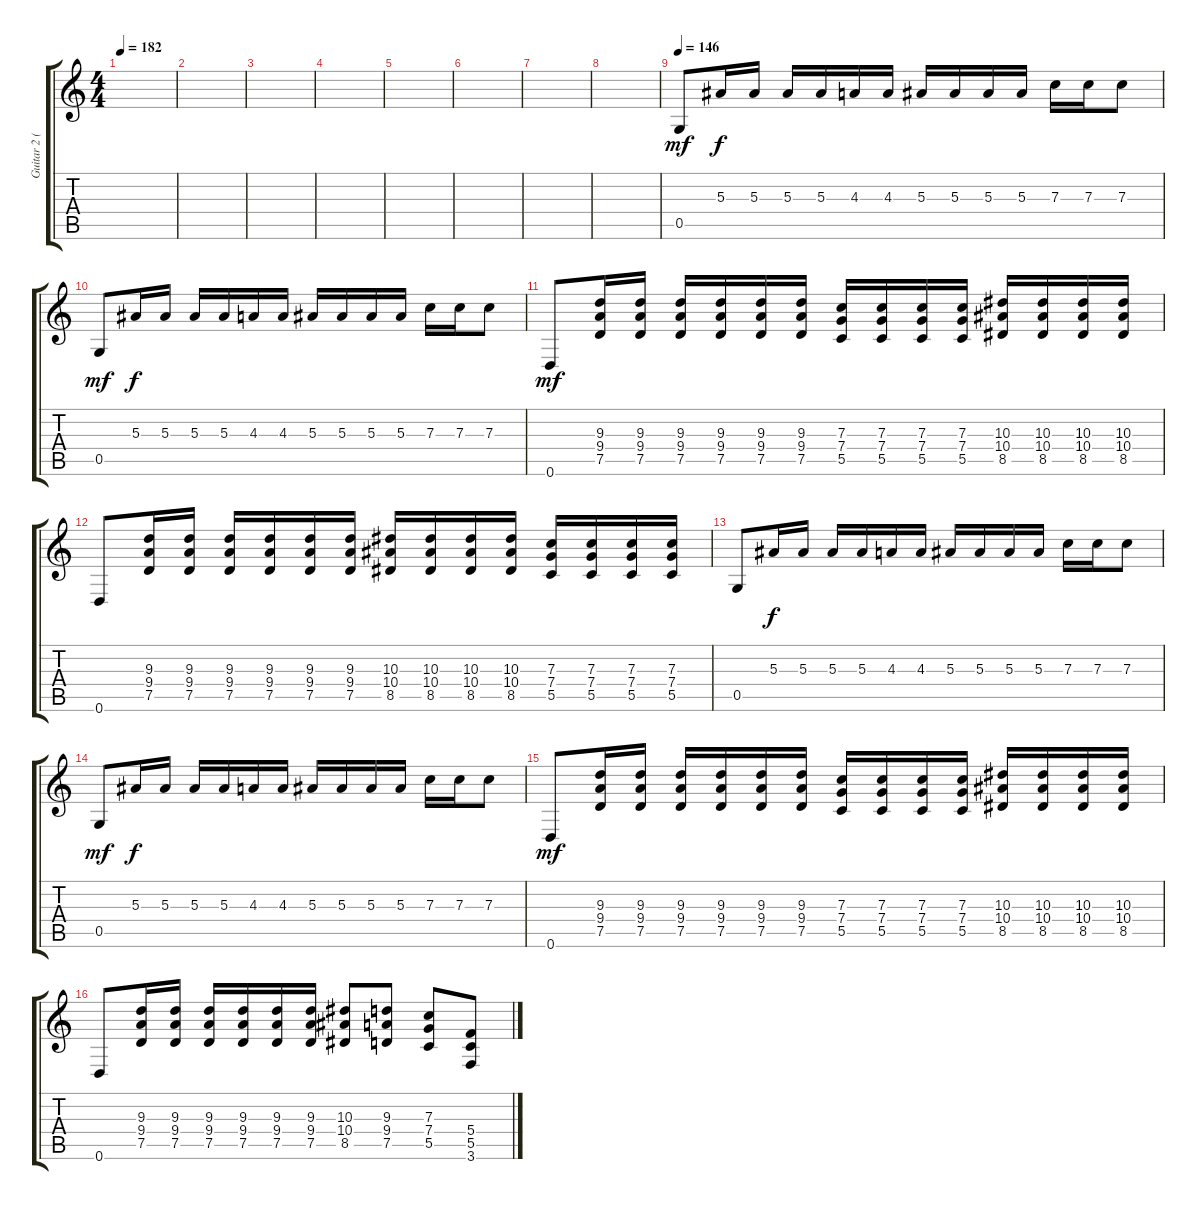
\track ("Guitar 2 (Lead)" "Guitar 2 (") {instrument distortionguitar}
\staff {score tabs}
\tuning (D4 A3 F3 C3 G2 D2) {hide}
\ts (4 4)
\tempo 182
\clef g2
\ks c
|
|
|
|
|
|
|
|
\tempo 146
0.5.8{dy mf} 5.3.16{dy f} 5.3.16 5.3.16 5.3.16 4.3.16 4.3.16 5.3.16 5.3.16 5.3.16 5.3.16 7.3.16 7.3.16 7.3.8 |
0.5.8{dy mf} 5.3.16{dy f} 5.3.16 5.3.16 5.3.16 4.3.16 4.3.16 5.3.16 5.3.16 5.3.16 5.3.16 7.3.16 7.3.16 7.3.8 |
0.6.8{dy mf} (9.3 9.4 7.5).16 (9.3 9.4 7.5).16 (9.3 9.4 7.5).16 (9.3 9.4 7.5).16 (9.3 9.4 7.5).16 (9.3 9.4 7.5).16 (7.3 7.4 5.5).16 (7.3 7.4 5.5).16 (7.3 7.4 5.5).16 (7.3 7.4 5.5).16 (10.3 10.4 8.5).16 (10.3 10.4 8.5).16 (10.3 10.4 8.5).16 (10.3 10.4 8.5).16 |
0.6.8 (9.3 9.4 7.5).16 (9.3 9.4 7.5).16 (9.3 9.4 7.5).16 (9.3 9.4 7.5).16 (9.3 9.4 7.5).16 (9.3 9.4 7.5).16 (10.3 10.4 8.5).16 (10.3 10.4 8.5).16 (10.3 10.4 8.5).16 (10.3 10.4 8.5).16 (7.3 7.4 5.5).16 (7.3 7.4 5.5).16 (7.3 7.4 5.5).16 (7.3 7.4 5.5).16 |
0.5.8 5.3.16{dy f} 5.3.16 5.3.16 5.3.16 4.3.16 4.3.16 5.3.16 5.3.16 5.3.16 5.3.16 7.3.16 7.3.16 7.3.8 |
0.5.8{dy mf} 5.3.16{dy f} 5.3.16 5.3.16 5.3.16 4.3.16 4.3.16 5.3.16 5.3.16 5.3.16 5.3.16 7.3.16 7.3.16 7.3.8 |
0.6.8{dy mf} (9.3 9.4 7.5).16 (9.3 9.4 7.5).16 (9.3 9.4 7.5).16 (9.3 9.4 7.5).16 (9.3 9.4 7.5).16 (9.3 9.4 7.5).16 (7.3 7.4 5.5).16 (7.3 7.4 5.5).16 (7.3 7.4 5.5).16 (7.3 7.4 5.5).16 (10.3 10.4 8.5).16 (10.3 10.4 8.5).16 (10.3 10.4 8.5).16 (10.3 10.4 8.5).16 |
0.6.8 (9.3 9.4 7.5).16 (9.3 9.4 7.5).16 (9.3 9.4 7.5).16 (9.3 9.4 7.5).16 (9.3 9.4 7.5).16 (9.3 9.4 7.5).16 (10.3 10.4 8.5).8 (9.3 9.4 7.5).8 (7.3 7.4 5.5).8 (5.4 5.5 3.6).8
